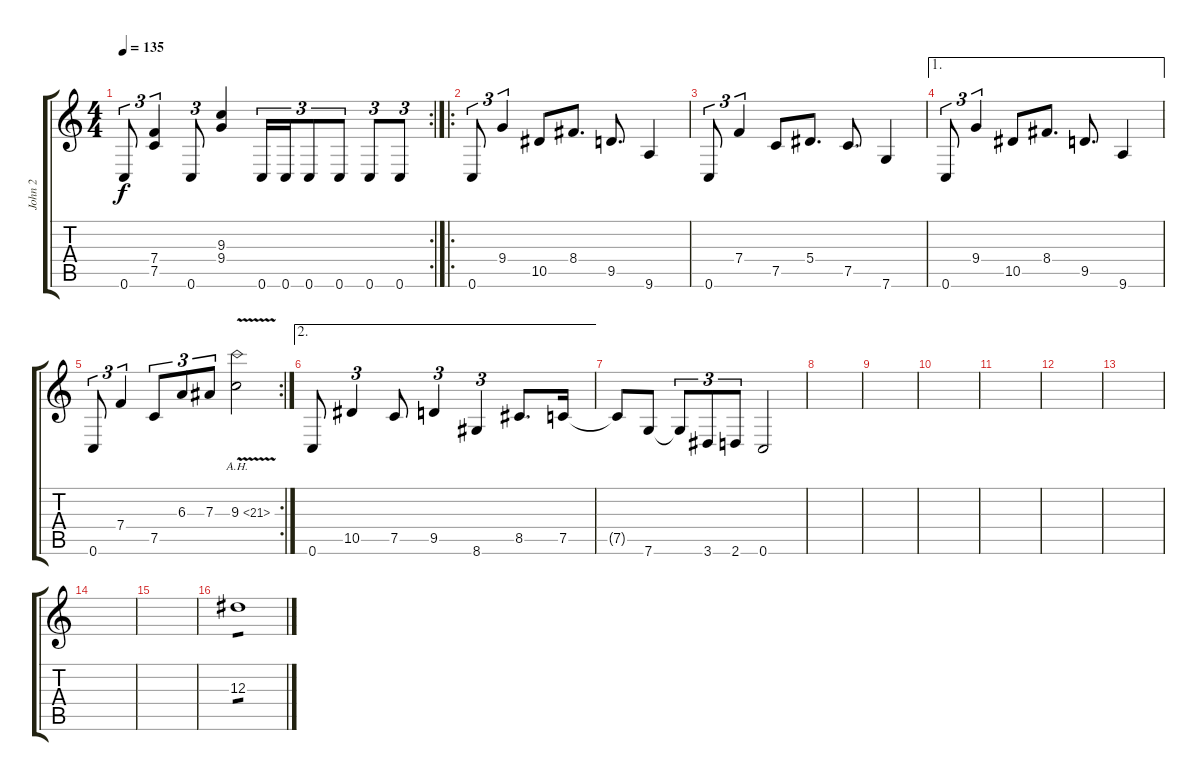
\track ("John 2" "John 2") {instrument distortionguitar}
\staff {score tabs}
\tuning (C4 G3 Eb3 Bb2 F2 C2) {hide}
\rc 2
\ts (4 4)
\tempo 135
\clef g2
\ks c
0.6.8{tu (3 2) dy f} (7.4 7.5).4{tu (3 2)} 0.6.8{tu (3 2)} (9.3 9.4).4 0.6.16{tu (3 2)} 0.6.16{tu (3 2)} 0.6.8{tu (3 2)} 0.6.8{tu (3 2)} 0.6.8{tu (3 2)} 0.6.8{tu (3 2)} |
\ro
0.6.8{tu (3 2)} 9.4.4{tu (3 2)} 10.5.8 8.4.8{d} 9.5.8{d} 9.6.4 |
0.6.8{tu (3 2)} 7.4.4{tu (3 2)} 7.5.8 5.4.8{d} 7.5.8{d} 7.6.4 |
\ae 1
0.6.8{tu (3 2)} 9.4.4{tu (3 2)} 10.5.8 8.4.8{d} 9.5.8{d} 9.6.4 |
\rc 2
0.6.8{tu (3 2)} 7.4.4{tu (3 2)} 7.5.8{tu (3 2)} 6.3.8{tu (3 2)} 7.3.8{tu (3 2)} 9.3{ah 12 v}.2 |
\ae 2
0.6.8 10.5.4{tu (3 2)} 7.5.8 9.5.4{tu (3 2)} 8.6.4{tu (3 2)} 8.5.8{d} 7.5.16 |
7.5{t}.8 7.6.8 7.6{t}.8{tu (3 2)} 3.6.8{tu (3 2)} 2.6.8{tu (3 2)} 0.6.2 |
|
|
|
|
|
|
|
|
12.3.1{tp 1}
